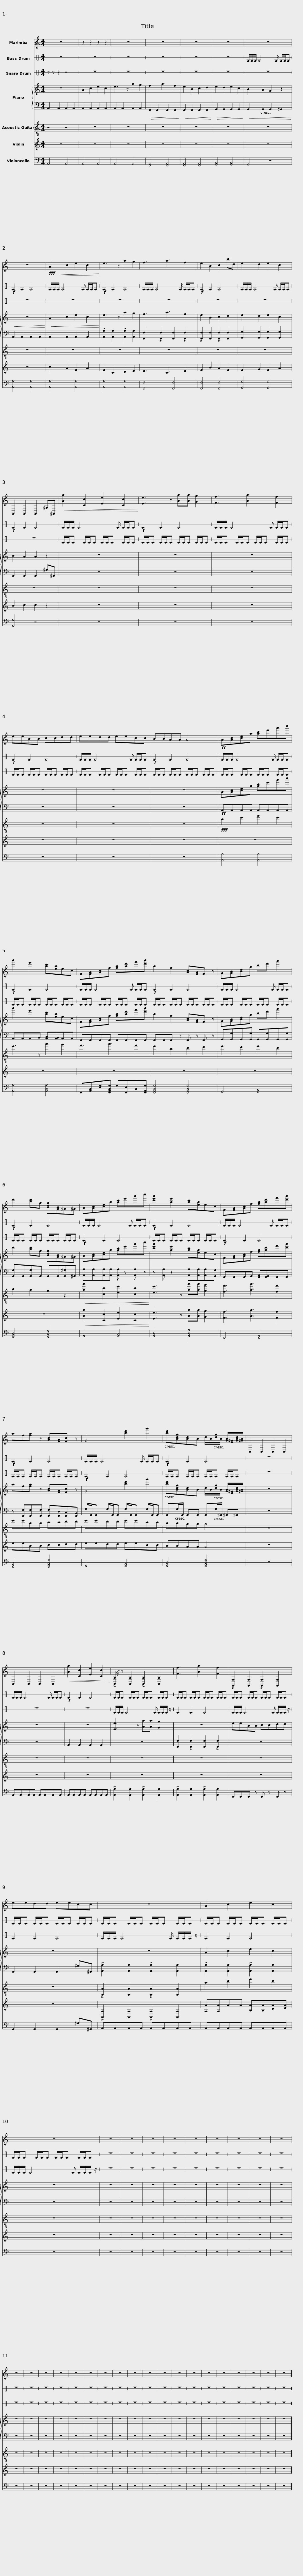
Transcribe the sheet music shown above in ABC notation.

X:1
%%score 1 2 3 { 4 | 5 } 6 7 8
L:1/8
M:4/4
I:linebreak $
K:C
V:1 treble
V:2 perc stafflines=1
K:none
V:3 perc stafflines=1
K:none
V:4 treble
V:5 bass
V:6 treble-8
V:7 treble
V:8 bass
V:1
 z8 | z2 z2 z2 z2 | z8 | z8 | z8 | %5
 z8 |$ z8 | z8 |!fff!!<(! A2 c2 e2 c2!<)! | e3 z a2 g2 | %10
 f3 a3 f2 |$ e2 B2 c2 c'd | e2 d2 e2 c2 | G,,2 G,,2 G,,2 ^G,^G,, |!<(! [Aa]2 [Cc]2 [Ee]2 [Cc]2!<)! |$ %15
 [Ee]3 z [Aa][Aa] [Gg]2 | [Ff]3 [Aa]3 [Ff]2 | eeBB ccdd |$ eedd eecc | BBAA A4 | %20
!ff! A[Ac][ce]a [ac']e'a'c'' |$ a'2 e'2 [ac'][ea]ec | F[FA][Ac]f [fa][ad']f'[d'a'] | a2 f2 [Ac][FA]F z |$ G[GB][Bd]g bd' g'2 | %25
 d'2 [bd']g [Bdg][GB]^G^G | A[Ac][ce]a [ac']e'a'c'' |$ [c'e'a']2 [ae']2 [ac'][ea]ec | F[FA][Ac]f [fa][ad']f'[d'a'] | af[fa] z [Ac][FA][Fc] z |$ %30
 G4 [bd']2 g'2 | [bd'][Bdg][Bd]B d/B/[dg]/B/ [GB]/[E^G]/[GBd]/[^GB]/ | A,,2 A,,2 A,,2 A,,2 |$ A,,2 A,,2 A,,2 A,,2 |!<(! [Aa]2 [Cc]2 [Ee]2 [Cc]2!<)! | %35
 !>![A,,A,]/ z/ z [A,,A,]2 !>![A,,A,]2 [A,,A,]2 |$ [Ff]3 [Aa]3 [Ff]2 | !>![F,,F,]2 [F,,F,]2 !>![F,,F,]2 [F,,F,]2 | eedd eecc |$ z8 | %40
 A2 c2 e2 c2 | z8 | z8 |$ z8 | z8 | %45
 z8 | z8 | z8 | z8 | z8 | %50
 z8 | z8 | z8 | z8 | z8 | %55
 z8 | z8 | z8 | z8 |$ z8 | %60
 z8 | z8 | z8 | z8 | z8 | %65
 z8 | z8 | z8 | z8 | z8 |] %70
V:2
 z8 | z8 | z8 | z8 | z8 | %5
 z8 |$ E/E/E/ E4 E/ E/E/E |!f! E2 E2 E4 | E/E/E/ E4 E/ E/E/E |!f! E2 E2 E4 | %10
 E/E/E/ E4 E/ E/E/E |$!f! E2 E2 E4 | E/E/E/ E4 E/ E/E/E |!f! E2 E2 E4 | E/E/E/ E4 E/ E/E/E |$ %15
!f! E2 E2 E4 | E/E/E/ E4 E/ E/E/E |!f! E2 E2 E4 |$ E/E/E/ E4 E/ E/E/E |!f! E2 E2 E4 | %20
 E/E/E/ E4 E/ E/E/E |$!f! E2 E2 E4 | E/E/E/ E4 E/ E/E/E |!f! E2 E2 E4 |$ E/E/E/ E4 E/ E/E/E | %25
!f! E2 E2 E4 | E/E/E/ E4 E/ E/E/E |$!f! E2 E2 E4 | E/E/E/ E4 E/ E/E/E |!f! E2 E2 E4 |$ %30
 E/E/E/ E4 E/ E/E/E |!f! E2 E2 E4 | z8 |$ E/E/E/ E4 E/ E/E/E |!f! E2 E2 E4 | %35
 E/E/E E/E/E E/E/E E/E/E |$ E/E/E E/E/E E/E/E E/E/E | E/E/E E/E/E E/E/E E/E/E | E/E/E E/E/E E/E/E E/E/E |$ E/E/E E/E/E E/E/E E/E/E | %40
 E/E/E E/E/E E/E/E E/E/E | E/E/E E/E/E E/E/E E/E/E | z8 |$ z8 | z8 | %45
 z8 | z8 | z8 | z8 | z8 | %50
 z8 | z8 | z8 | z8 | z8 | %55
 z8 | z8 | z8 | z8 |$ z8 | %60
 z8 | z8 | z8 | z8 | z8 | %65
 z8 | z8 | z8 | z8 | z8 |] %70
V:3
 z z z2 z4 | z8 | z8 | z8 | z8 | %5
 z8 |$ z8 | z8 | z8 | z8 | %10
 z8 |$ z8 | z8 | z8 | E/E/E E/E/E E/E/E E/E/E |$ %15
 E/E/E E/E/E E/E/E E/E/E | E/E/E E/E/E E/E/E E/E/E | E/E/E E/E/E E/E/E E/E/E |$ E/E/E E/E/E E/E/E E/E/E | E/E/E E/E/E E/E/E E/E/E | %20
 E/E/E E/E/E E/E/E E/E/E |$ E/E/E E/E/E E/E/E E/E/E | E/E/E E/E/E E/E/E E/E/E | E/E/E E/E/E E/E/E E/E/E |$ E/E/E E/E/E E/E/E E/E/E | %25
 E/E/E E/E/E E/E/E E/E/E |!f! E2 E2 E4 |$ E/E/E E/E/E E/E/E E/E/E |!f! E2 E2 E4 | E/E/E E/E/E E/E/E E/E/E |$ %30
!f! E2 E2 E4 | E/E/E E/E/E E/E/E E/E/E | z8 |$ z8 | z8 | %35
 E/E/E/ E4 E/ E/E/E/ z/ |$ E2 E2 E4 | E/E/E/ E4 E/ E/E/E/ z/ | E2 E2 E4 |$ E/E/E/ E4 E/ E/E/E/ z/ | %40
 E2 E2 E4 | E/E/E/ E4 E/ E/E/E/ z/ | z8 |$ z8 | z8 | %45
 z8 | z8 | z8 | z8 | z8 | %50
 z8 | z8 | z8 | z8 | z8 | %55
 z8 | z8 | z8 | z8 |$ z8 | %60
 z8 | z8 | z8 | z8 | z8 | %65
 z8 | z8 | z8 | z8 | z8 |] %70
V:4
 z8 | A2 c2 e2 c2 | e3 z a2 g2 | f3 a3 f2 | e2 B2 c2 d2 | %5
 e2 d2 e2 c2 |$ B2 A2 G2 z2 |!<(! z8!<)! |!<(! A2 c2 e2 c2!<)! | e3 z a2 g2 | %10
 f3 a3 f2 |$ e2 B2 c2 d2 | e2 d2 e2 c2 | B2 A2 A2 z2 | z8 |$ %15
 z8 | z8 | z8 |$ z8 | z8 | %20
 A[Ac][ce]a [ac']e'a'c'' |$ a'2 e'2 [ac'][ea]ec | F[FA][Ac]f [fa][ad']f'[d'a'] | a2 f2 [Ac][FA]F z |$ G[GB][Bd]g bd' g'2 | %25
 d'2 [bd']g [Bdg][GB]^G^G | A[Ac][ce]a [ac']e'a'c'' |$ [c'e'a']2 [ae']2 [ac'][ea]ec | F[FA][Ac]f [fa][ad']f'[d'a'] | af[fa] z [Ac][FA][Fc] z |$ %30
 G4 [bd']2 g'2 | [bd'][Bdg][Bd]B d/B/[dg]/B/ [GB]/[E^G]/[GBd]/[^GB]/ | z8 |$ z8 | z8 | %35
 [Ee]3 z [Aa][Aa] [Gg]2 |$ z8 | eeBB ccdd | z8 |$ z8 | %40
 A2 c2 e2 c2 | z8 | z8 |$ z8 | z8 | %45
 z8 | z8 | z8 | z8 | z8 | %50
 z8 | z8 | z8 | z8 | z8 | %55
 z8 | z8 | z8 | z8 |$ z8 | %60
 z8 | z8 | z8 | z8 | z8 | %65
 z8 | z8 | z8 | z8 | z8 |] %70
V:5
 A,,2 A,,2 A,,2 A,,2 | A,,2 A,,2 A,,2 A,,2 | A,,2 A,,2 A,,2 A,,2 |!>(! F,,2 F,,2 F,,2 F,,2!>)! |!<(! F,,2 F,,2 F,,2 F,,2!<)! | %5
!>(! G,,2 G,,2 G,,2 G,,2!>)! |$!<(! G,,2 G,,2 G,,2 ^G,,2!<)! | A,,2 A,,2 A,,2 A,,2 | A,,2 A,,2 A,,2 A,,2 | !>![A,,A,]2 [A,,A,]2 !>![A,,A,]2 [A,,A,]2 | %10
 [F,,F,]2 !>![F,,F,]2 [F,,F,]2 !>![F,,F,]2 |$ !>![F,,F,]2 [F,,F,]2 !>![F,,F,]2 [F,,F,]2 | [G,,G,]2 [G,,G,]2 [G,,G,]2 [G,,G,]2 | G,,2 G,,2 G,,2 ^G,^G,, | z8 |$ %15
 z8 | z8 | z8 |$ z8 | z8 | %20
!ff! A,,A,,A,,A,, A,,A,,A,,A,, |$ A,,A,,A,,B,, [A,,C,][A,,B,,]A,,A,, | F,,F,,F,,F,, F,,F,,F,,F,, | F,,F,,F,, z F,, z F,, z |$ G,,[G,,G,]G,,[G,,G,] G,,[G,,G,]G,,[G,,G,] | %25
 [G,,G,]G,,[G,,G,]G,, G,,G,,[G,,^G,]^G,, | [A,,A,][A,,A,][A,,A,][A,,A,] [A,,A,] z [A,,A,] z |$ z [A,,A,] z2 [A,,A,][A,,A,][A,,A,][G,,G,] | F,,F,,F,,G,, [F,,A,,][F,,G,,]F,,F,, | z [F,,F,][F,,F,][F,,F,] [F,,F,][F,,D,][F,,C,][F,,B,,] |$ %30
 G,/G,,/G,, G,/G,,/G,, G,/G,,/G,, G,/G,,/G,, | G,,G,/G,,/ G,,G,, G,,G,/^G,,/ ^G,,^G,, | z8 |$ z8 | A,,2 A,,2 A,,2 A,,2 | %35
 z8 |$ [F,,F,]2 !>![F,,F,]2 [F,,F,]2 !>![F,,F,]2 | z8 | G,,2 G,,2 G,,2 ^G,^G,, |$ !>![A,,A,]2 [A,,A,]2 !>![A,,A,]2 [A,,A,]2 | %40
 !>![A,,A,]2 [A,,A,]2 !>![A,,A,]2 [A,,A,]2 | z8 | z8 |$ z8 | z8 | %45
 z8 | z8 | z8 | z8 | z8 | %50
 z8 | z8 | z8 | z8 | z8 | %55
 z8 | z8 | z8 | z8 |$ z8 | %60
 z8 | z8 | z8 | z8 | z8 | %65
 z8 | z8 | z8 | z8 | z8 |] %70
V:6
 z4 z4 | z8 | z8 | z8 | z8 | %5
 z8 |$ z8 | z8 | z8 | z8 | %10
 z8 |$ z8 | z8 | z8 | z8 |$ %15
 z8 | z8 | z8 |$ z8 | z8 | %20
!fff! a2 c'2 e'2 c'2 |$ e'3 z a'2 g'2 | f'3 a'3 f'2 | e'2 b2 c'2 d'2 |$ e'2 d'2 e'2 c'2 | %25
 b2 a2 g2 z2 |!<(! [aa']2 [cc']2 [ee']2 [cc']2!<)! |$ [ee']3 z [aa'][aa'] [gg']2 | [ff']3 [aa']3 [ff']2 | e'e'bb c'c'd'd' |$ %30
 e'e'd'd' e'e'c'c' | bbaa a4 | z8 |$ z8 | z8 | %35
 z8 |$ z8 | z8 | z8 |$ !>![A,A]2 [A,A]2 !>![A,A]2 [A,A]2 | %40
 a2 c'2 e'2 c'2 | z8 | z8 |$ z8 | z8 | %45
 z8 | z8 | z8 | z8 | z8 | %50
 z8 | z8 | z8 | z8 | z8 | %55
 z8 | z8 | z8 | z8 |$ z8 | %60
 z8 | z8 | z8 | z8 | z8 | %65
 z8 | z8 | z8 | z8 | z8 |] %70
V:7
 z8 | z8 | z8 | z8 | z8 | %5
 z8 |$ z8 | z8 | c2 A2 F2 A2 | F2 C2 D2 E2 | %10
 E3 C3 E2 |$ F2 B2 A2 F2 | F2 G2 F2 A2 | B2 c2 c2 z2 | z8 |$ %15
 z8 | z8 | z8 |$ z8 | z8 | %20
 z8 |$ z8 | z8 | z8 |$ z8 | %25
 z8 |!<(! [Aa]2 [Cc]2 [Ee]2 [Cc]2!<)! |$ [Ee]3 z [Aa][Aa] [Gg]2 | [Ff]3 [Aa]3 [Ff]2 | eeBB ccdd |$ %30
 eedd eecc | BBAA A4 | z8 |$ z8 | z8 | %35
 z8 |$ z8 | z8 | z8 |$ !>![A,,A,]2 [A,,A,]2 !>![A,,A,]2 [A,,A,]2 | %40
 [A,A][A,A]AA [B,A][B,A][DA][EA] | z8 | z8 |$ z8 | z8 | %45
 z8 | z8 | z8 | z8 | z8 | %50
 z8 | z8 | z8 | z8 | z8 | %55
 z8 | z8 | z8 | z8 |$ z8 | %60
 z8 | z8 | z8 | z8 | z8 | %65
 z8 | z8 | z8 | z8 | z8 |] %70
V:8
 A,,4 A,,4 | A,,4 A,,4 | A,,4 A,,4 | [F,,A,,]4 [F,,A,,]4 | [F,,A,,]4 [F,,A,,]4 | %5
 [G,,B,,]4 [G,,B,,]4 |$ G,,4 z4 | [A,,A,]4 [A,,A,]4 | [A,,A,]4 [A,,A,]4 | [A,,A,]4 [A,,A,]4 | %10
 [F,,F,]4 [F,,F,]4 |$ [F,,F,]4 [F,,F,]4 | [G,,G,]4 [G,,G,]4 | [G,,G,]4 z4 | z8 |$ %15
 z8 | z8 | z8 |$ z8 | z8 | %20
 [A,,A,]4 [A,,A,]4 |$ [A,,A,]4 [A,,C,A,]4 | F,,[A,,C,][E,G,][F,,A,,C,G,] G,[F,,E,]C,[F,,A,,G,] | [F,,A,,C,G,]4 [F,,A,,C,G,]4 |$ G,,4 [G,,B,,]4 | %25
 [G,,B,,D,]4 [G,,B,,D,G,]4 | A,,4 [A,,C,]4 |$ [A,,C,E,]4 [A,,C,E,A,]4 | F,,4 [F,,A,,]4 | [F,,A,,C,]4 [F,,A,,C,G,]4 |$ %30
 G,,4 [G,,B,,]4 | [G,,B,,D,]4 [G,,B,,D,G,]4 | z8 |$ A,,A,,A,,A,, A,,A,,A,,A,, | A,,A,,A,,A,, A,,A,,A,,A,, | %35
 !>![A,,A,]2 [A,,A,]2 !>![A,,A,]2 [A,,A,]2 |$ !>![A,,A,]2 [A,,A,]2 !>![A,,A,]2 [A,,A,]2 | F,,F,,F,, z F,, z F,, z | G,,2 G,,2 G,,2 ^G,^G,, |$ A,,A,,A,,A,, A,,A,,A,,A,, | %40
 A,,A,,A,,A,, A,,A,,A,,A,, | z8 | z8 |$ z8 | z8 | %45
 z8 | z8 | z8 | z8 | z8 | %50
 z8 | z8 | z8 | z8 | z8 | %55
 z8 | z8 | z8 | z8 |$ z8 | %60
 z8 | z8 | z8 | z8 | z8 | %65
 z8 | z8 | z8 | z8 | z8 |] %70
